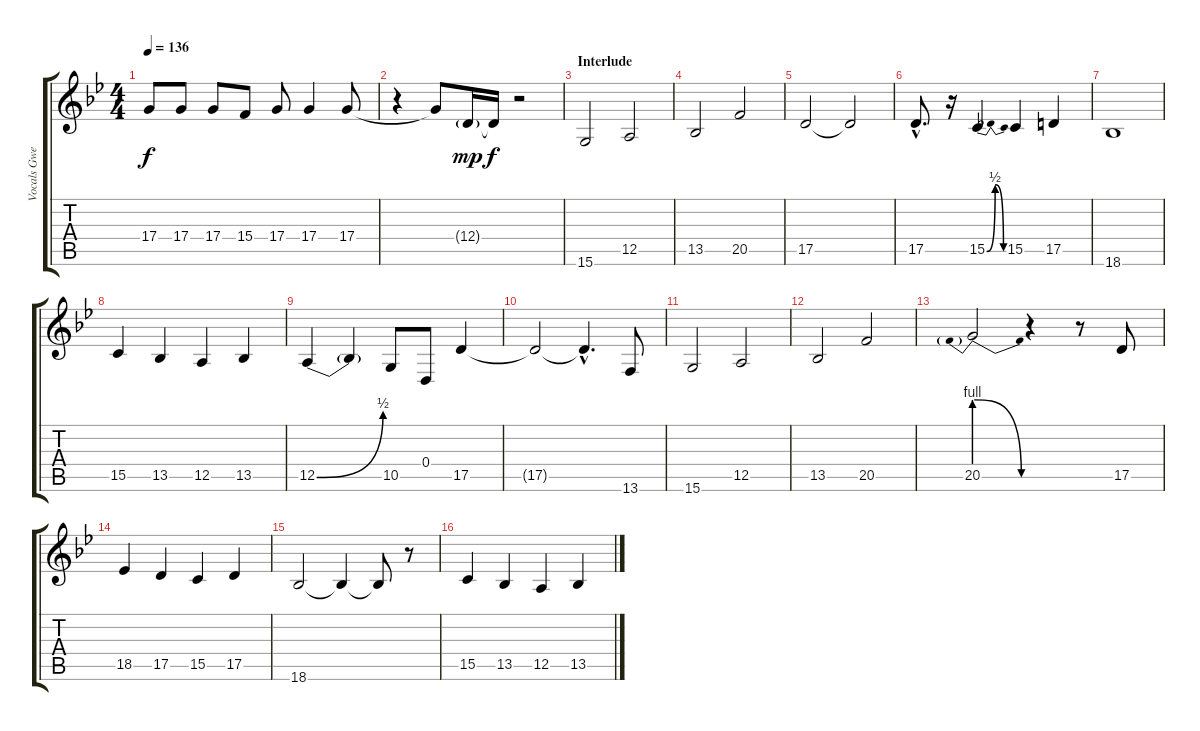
\track ("Vocals Gwen Stefani " "Vocals Gwe") {instrument lead6voice}
\staff {score tabs}
\tuning (E4 B3 G3 D3 A2 E2) {hide}
\ts (4 4)
\tempo 136
\clef g2
\ks gminor
17.4.8{dy f} 17.4.8 17.4.8 15.4.8 17.4.8 17.4.4 17.4.8 |
r.4 17.4{t}.8 12.4{g}.16{dy mp} 12.4{t}.16{dy f} r.2 |
\section ("" "Interlude")
15.6.2 12.5.2 |
13.5.2 20.5.2 |
17.5.2 17.5{t}.2 |
17.5{hac}.8{d} r.16 15.5{be (bendrelease 0 0 10 2 30 2 60 0)}.4 15.5.4 17.5.4 |
18.6.1 |
15.5.4 13.5.4 12.5.4 13.5.4 |
12.5{be (bend 0 0 60 2)}.4 12.5{t}.4 10.5.8 0.4.8 17.5.4 |
17.5{t}.2 17.5{hac t}.4{d} 13.6.8 |
15.6.2 12.5.2 |
13.5.2 20.5.2 |
20.5{be (prebendrelease 0 4 60 0)}.2 r.4 r.8 17.5.8 |
18.5.4 17.5.4 15.5.4 17.5.4 |
18.6.2 18.6{t}.4 18.6{t}.8 r.8 |
15.5.4 13.5.4 12.5.4 13.5.4
